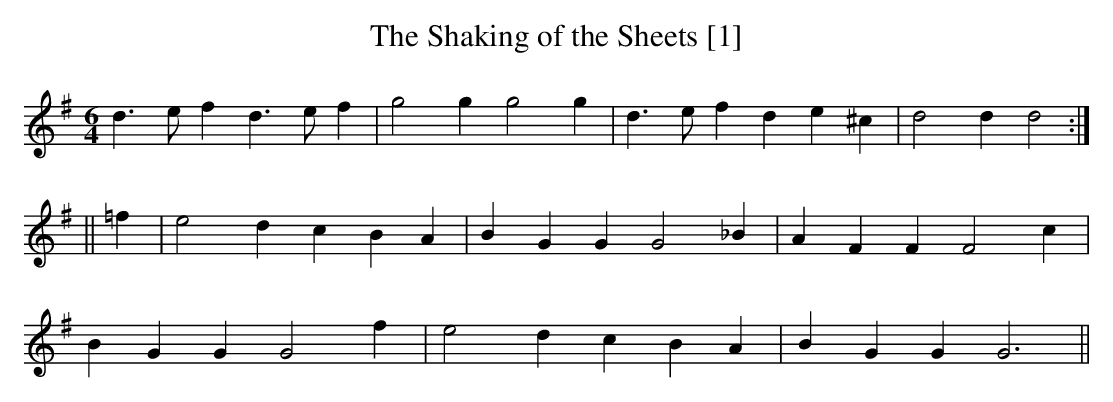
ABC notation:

X:1
T:Shaking of the Sheets [1], The
M:6/4
L:1/8
K:G
d3e f2 d3e f2|g4 g2 g4 g2|d3e f2 d2 e2 ^c2|d4 d2 d4:|
||=f2|e4 d2c2B2A2|B2G2G2 G4 _B2|A2F2F2 F4 c2|
B2 G2 G2 G4f2|e4 d2 c2 B2 A2|B2 G2 G2 G6||
